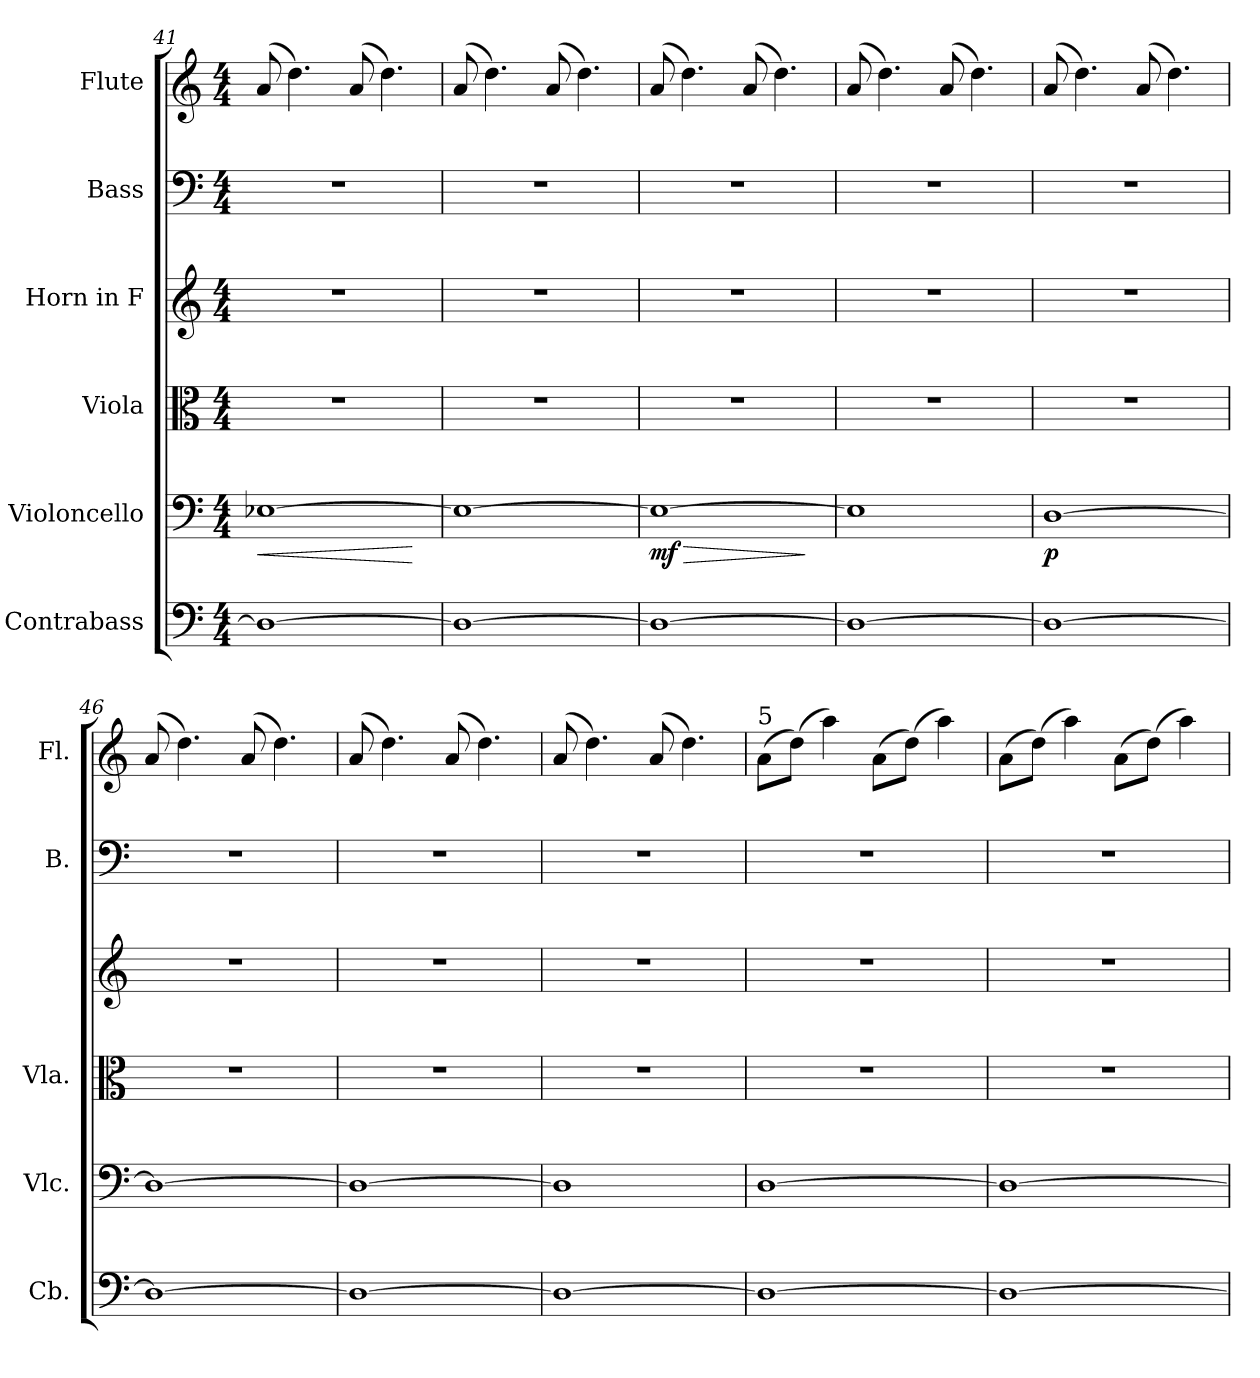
**kern	**kern	**dynam	**kern	**kern	**kern	**kern
*part6	*part5	*part5	*part4	*part3	*part2	*part1
*staff6	*staff5	*staff5	*staff4	*staff3	*staff2	*staff1
*I"Contrabass	*I"Violoncello	*	*I"Viola	*I"Horn in F	*I"Bass	*I"Flute
*I'Cb.	*I'Vlc.	*	*I'Vla.	*	*I'B.	*I'Fl.
*clefF4	*clefF4	*	*clefC3	*clefG2	*clefF4	*clefG2
*ITrd7c12	*	*	*	*ITrd4c7	*	*
*k[]	*k[]	*	*k[]	*k[b-]	*k[]	*k[]
*M4/4	*M4/4	*	*M4/4	*M4/4	*M4/4	*M4/4
=41	=41	=41	=41	=41	=41	=41
!	!	!LO:HP:b	!	!	!	!
1DD_	[1E-X	<	1r	1r	1r	(8a/
.	.	.	.	.	.	4.dd\)
.	.	.	.	.	.	(8a/
.	.	.	.	.	.	4.dd\)
.	.	[	.	.	.	.
=42	=42	=42	=42	=42	=42	=42
1DD_	1E-_	.	1r	1r	1r	(8a/
.	.	.	.	.	.	4.dd\)
.	.	.	.	.	.	(8a/
.	.	.	.	.	.	4.dd\)
!!LO:LB:g=z
=43	=43	=43	=43	=43	=43	=43
!	!	!LO:HP:b	!	!	!	!
!	!	!LO:DY:n=1:b	!	!	!	!
1DD_	1E-_	> mf	1r	1r	1r	(8a/
.	.	.	.	.	.	4.dd\)
.	.	.	.	.	.	(8a/
.	.	.	.	.	.	4.dd\)
.	.	]	.	.	.	.
=44	=44	=44	=44	=44	=44	=44
1DD_	1E-]	.	1r	1r	1r	(8a/
.	.	.	.	.	.	4.dd\)
.	.	.	.	.	.	(8a/
.	.	.	.	.	.	4.dd\)
=45	=45	=45	=45	=45	=45	=45
!	!	!LO:DY:b	!	!	!	!
1DD_	[1D	p	1r	1r	1r	(8a/
.	.	.	.	.	.	4.dd\)
.	.	.	.	.	.	(8a/
.	.	.	.	.	.	4.dd\)
=46	=46	=46	=46	=46	=46	=46
1DD_	1D_	.	1r	1r	1r	(8a/
.	.	.	.	.	.	4.dd\)
.	.	.	.	.	.	(8a/
.	.	.	.	.	.	4.dd\)
=47	=47	=47	=47	=47	=47	=47
1DD_	1D_	.	1r	1r	1r	(8a/
.	.	.	.	.	.	4.dd\)
.	.	.	.	.	.	(8a/
.	.	.	.	.	.	4.dd\)
=48	=48	=48	=48	=48	=48	=48
1DD_	1D]	.	1r	1r	1r	(8a/
.	.	.	.	.	.	4.dd\)
.	.	.	.	.	.	(8a/
.	.	.	.	.	.	4.dd\)
!!LO:PB:g=z
=49	=49	=49	=49	=49	=49	=49
!	!	!	!	!	!	!LO:TX:a:t=5
1DD_	[1D	.	1r	1r	1r	(8a\L
.	.	.	.	.	.	(8dd\J)
.	.	.	.	.	.	4aa\)
.	.	.	.	.	.	(8a\L
.	.	.	.	.	.	(8dd\J)
.	.	.	.	.	.	4aa\)
=50	=50	=50	=50	=50	=50	=50
1DD_	1D_	.	1r	1r	1r	(8a\L
.	.	.	.	.	.	(8dd\J)
.	.	.	.	.	.	4aa\)
.	.	.	.	.	.	(8a\L
.	.	.	.	.	.	(8dd\J)
.	.	.	.	.	.	4aa\)
=	=	=	=	=	=	=
*-	*-	*-	*-	*-	*-	*-
